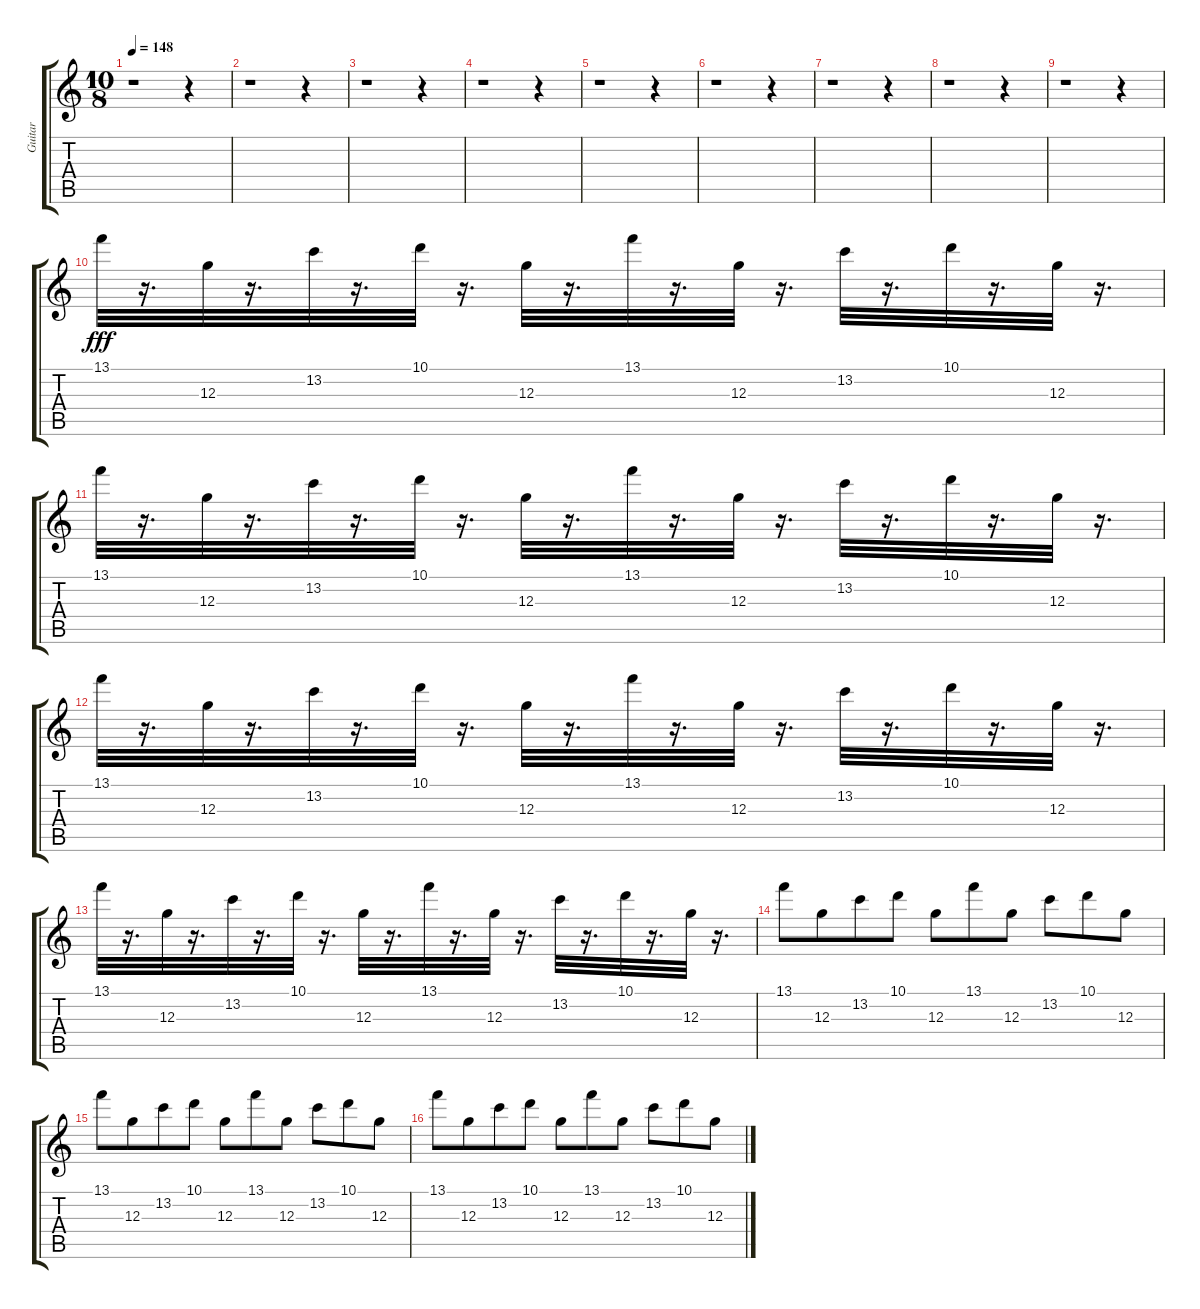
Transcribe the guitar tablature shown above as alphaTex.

\track ("Guitar" "Guitar") {instrument distortionguitar}
\staff {score tabs}
\tuning (E4 B3 G3 D3 A2 E2) {hide}
\ts (10 8)
\tempo 148
\clef g2
\ks c
r.1{dy fff instrument distortionguitar} r.4 |
r.1 r.4 |
r.1 r.4 |
r.1 r.4 |
r.1 r.4 |
r.1 r.4 |
r.1 r.4 |
r.1 r.4 |
r.1 r.4 |
13.1.32{volume 14 balance 2 instrument distortionguitar} r.16{d} 12.3.32 r.16{d} 13.2.32 r.16{d} 10.1.32 r.16{d} 12.3.32 r.16{d} 13.1.32 r.16{d} 12.3.32 r.16{d} 13.2.32 r.16{d} 10.1.32 r.16{d} 12.3.32 r.16{d} |
13.1.32 r.16{d} 12.3.32 r.16{d} 13.2.32 r.16{d} 10.1.32 r.16{d} 12.3.32 r.16{d} 13.1.32 r.16{d} 12.3.32 r.16{d} 13.2.32 r.16{d} 10.1.32 r.16{d} 12.3.32 r.16{d} |
13.1.32 r.16{d} 12.3.32 r.16{d} 13.2.32 r.16{d} 10.1.32 r.16{d} 12.3.32 r.16{d} 13.1.32 r.16{d} 12.3.32 r.16{d} 13.2.32 r.16{d} 10.1.32 r.16{d} 12.3.32 r.16{d} |
13.1.32 r.16{d} 12.3.32 r.16{d} 13.2.32 r.16{d} 10.1.32 r.16{d} 12.3.32 r.16{d} 13.1.32 r.16{d} 12.3.32 r.16{d} 13.2.32 r.16{d} 10.1.32 r.16{d} 12.3.32 r.16{d} |
13.1.8{volume 11} 12.3.8 13.2.8 10.1.8 12.3.8 13.1.8 12.3.8 13.2.8 10.1.8 12.3.8 |
13.1.8 12.3.8 13.2.8 10.1.8 12.3.8 13.1.8 12.3.8 13.2.8 10.1.8 12.3.8 |
13.1.8 12.3.8 13.2.8 10.1.8 12.3.8 13.1.8 12.3.8 13.2.8 10.1.8 12.3.8
